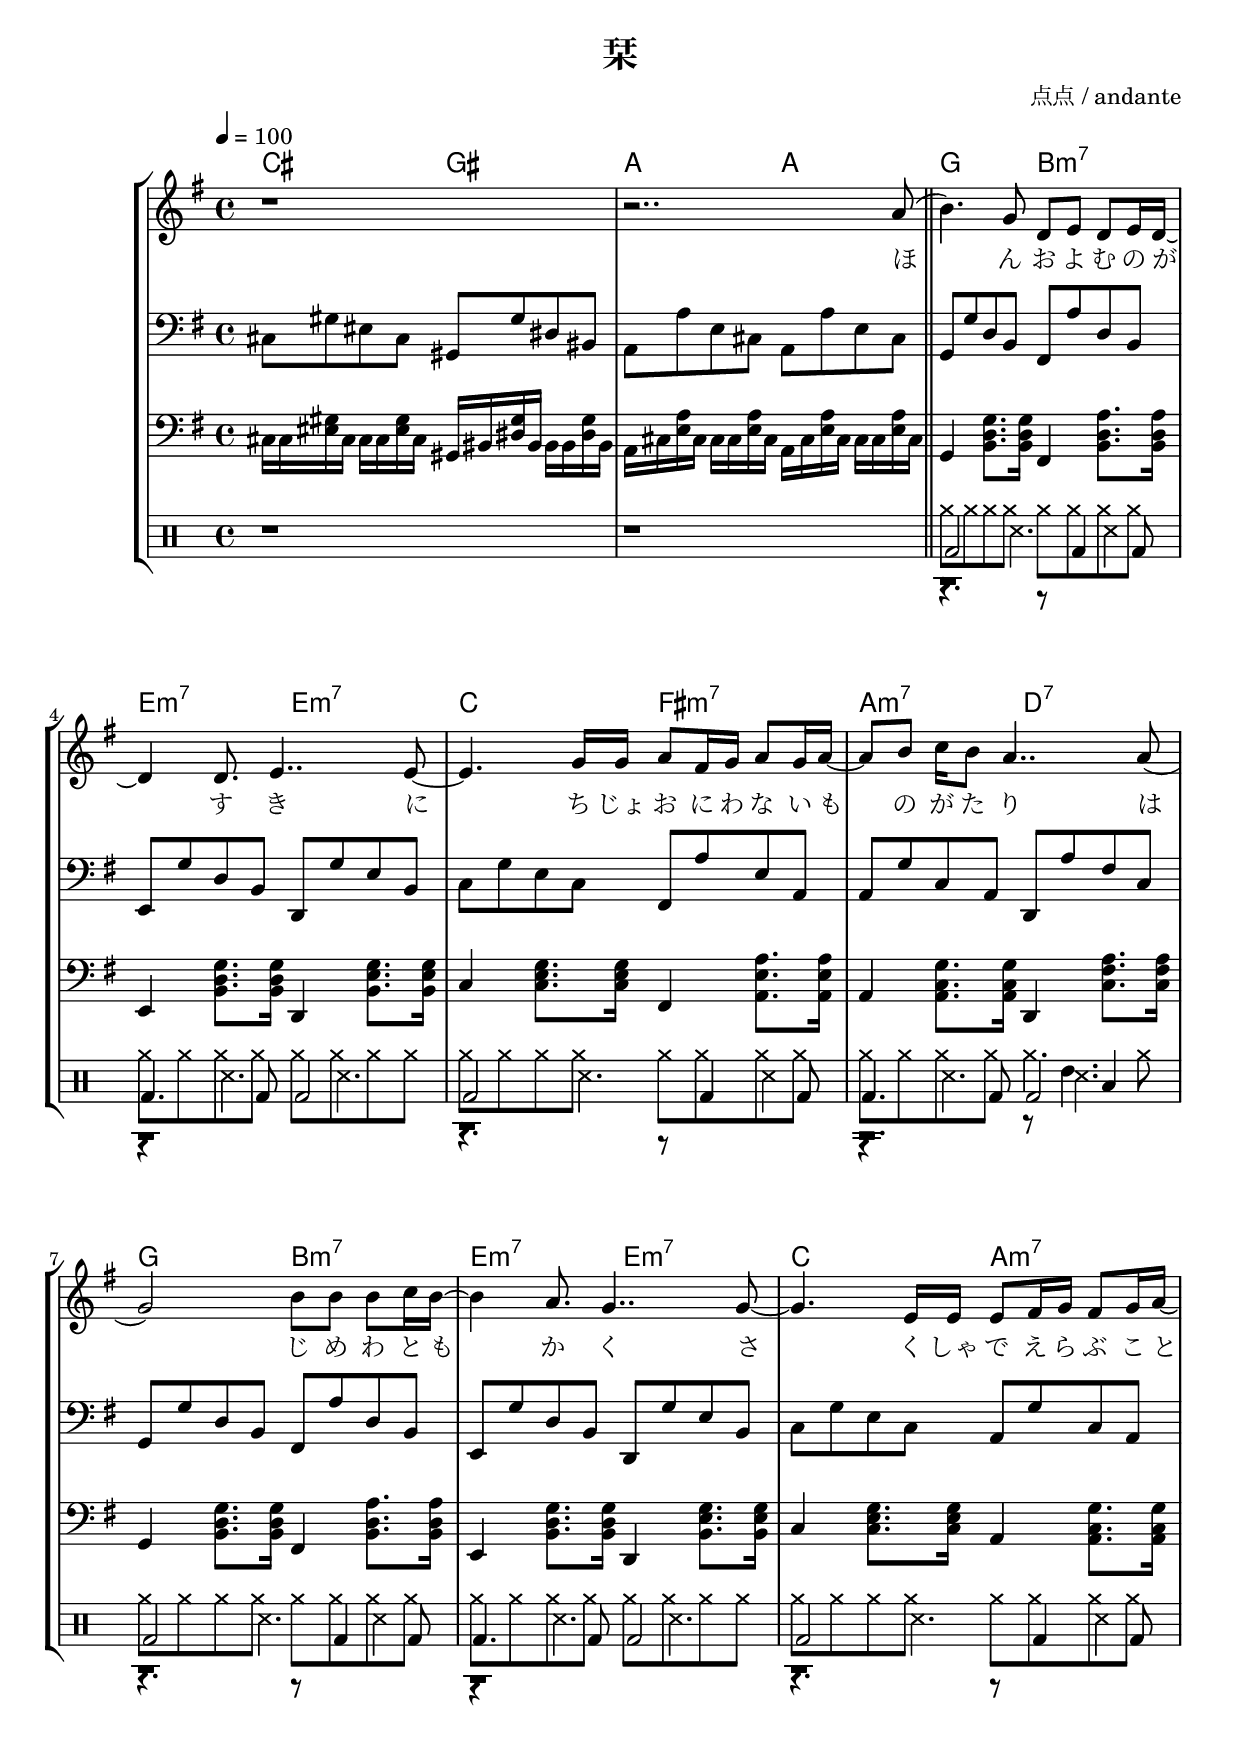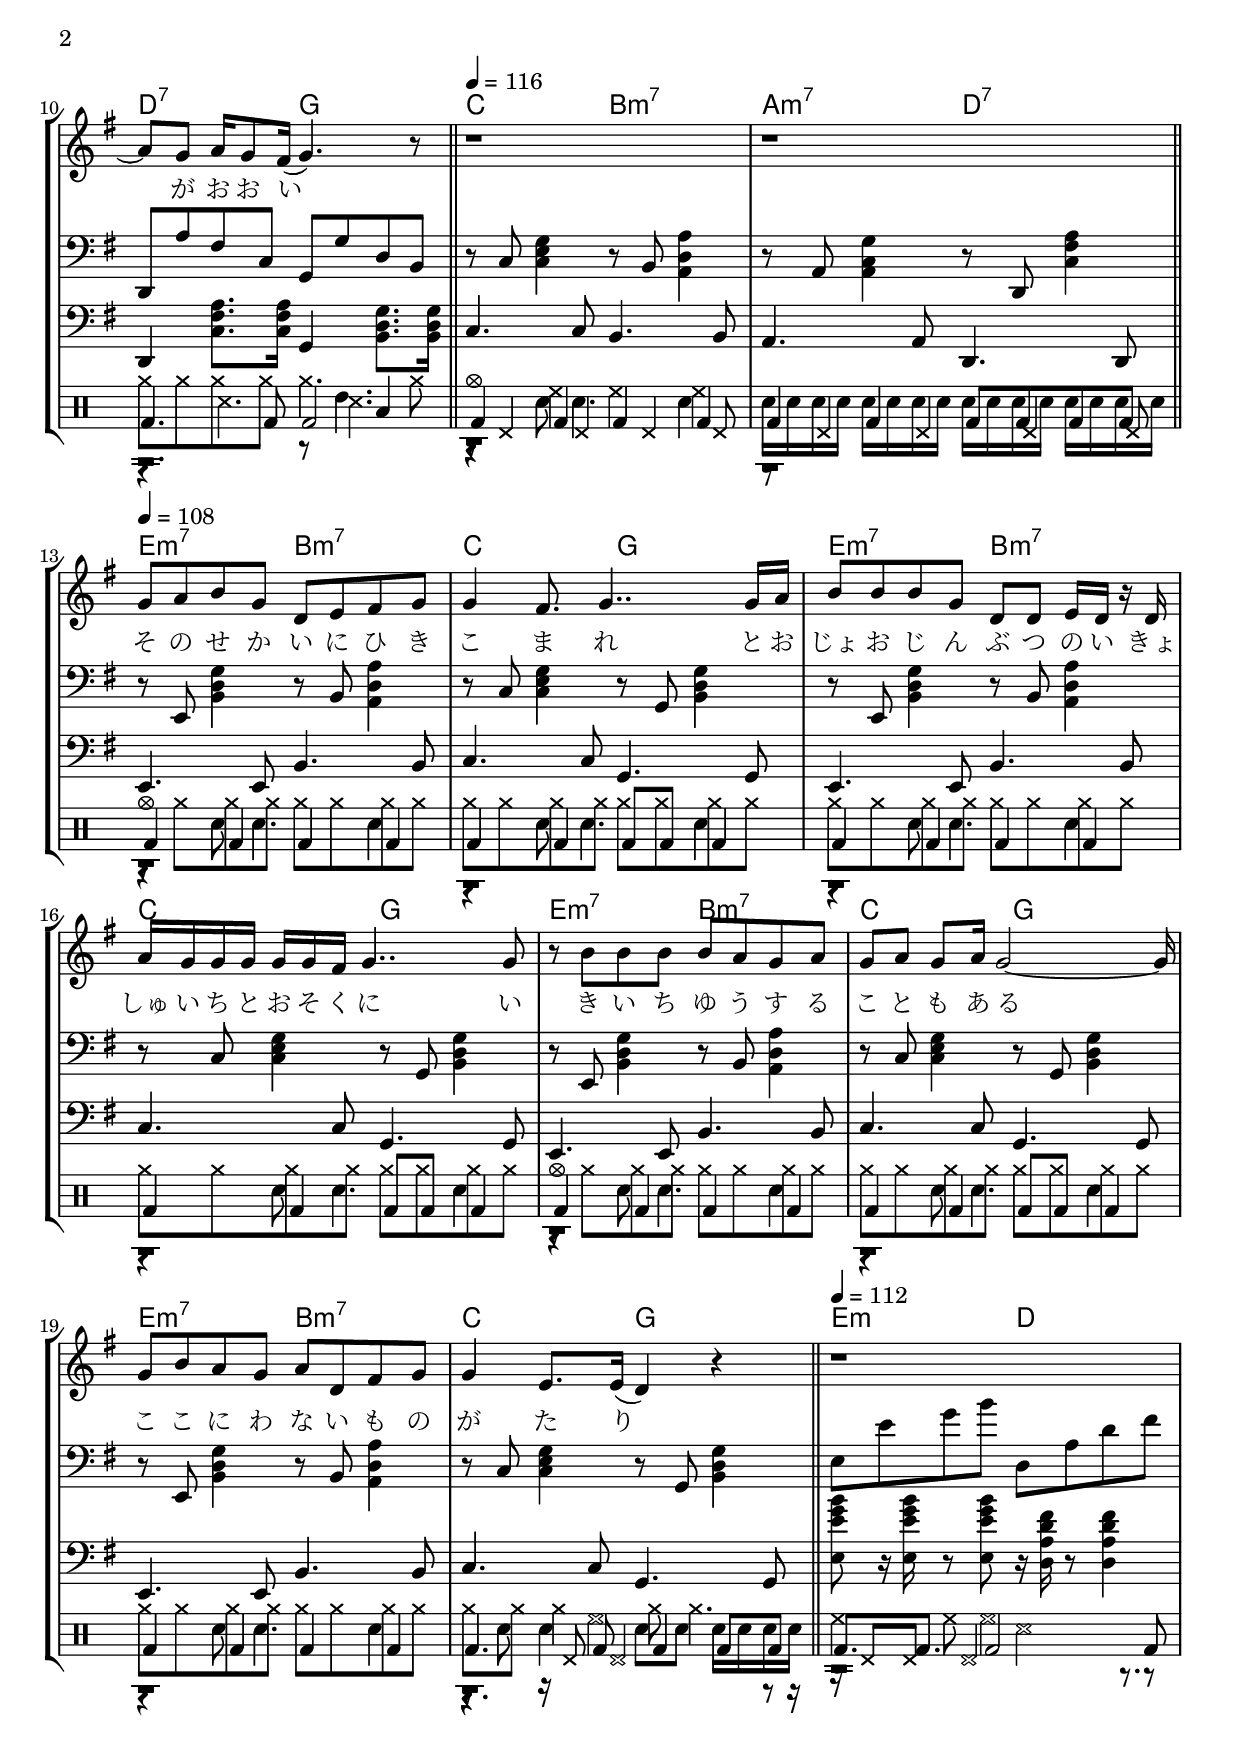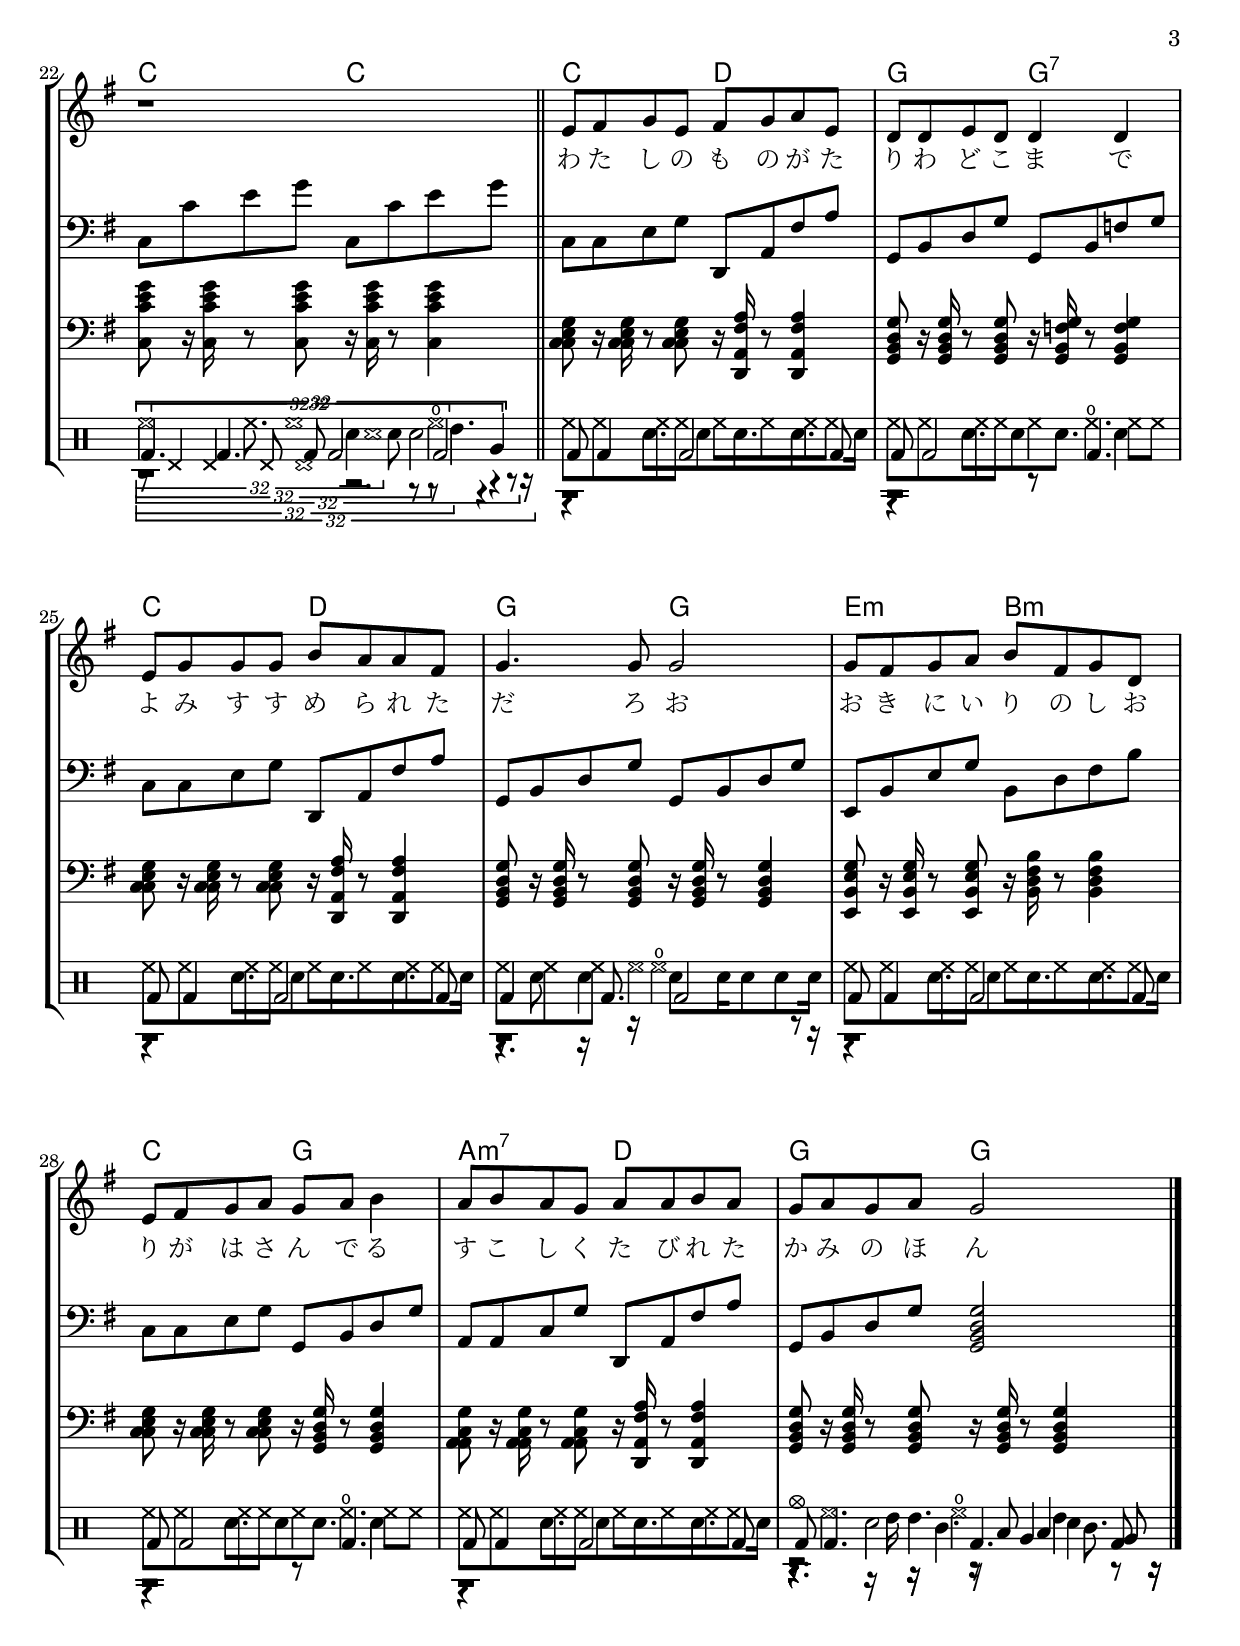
\version "2.12.1"

\header {
	title = \markup {栞}
	composer = \markup \center-column {"点点 / andante"}
}

harmony = \chordmode {
	cis2 gis a a 

	g b:min7 e:min7 e:min7 c fis:min7 a:min7 d:7 g b:min7 e:min7 e:min7 c a:min7 d:7 g 

	c b:min7 a:min7 d:7 

	e:min7 b:min7 c g e:min7 b:min7 c g e:min7 b:min7 c g e:min7 b:min7 c g 

	e:m d c c 

	c d g g:7 c d g g e:m b:m c g a:min7 d g g 
}

melody = {
	\key g \major
	\tempo 4 = 100
	r1 | r2.. 
	\set Staff.midiInstrument = #"fss0.37"
	a'8 
	(b'4.)  g'8  d'8  e'8  d'8  e'16  d'16~ 
	d'4  d'8.  e'4..  e'8~ 
	e'4.  g'16  g'16  a'8  fis'16  g'16  a'8  g'16  a'16~ 
	a'8  b'8  c''16  b'8  a'4..  a'8 
	(g'2)  b'8  b'8  b'8  c''16  b'16~ 
	b'4  a'8.  g'4..  g'8~ 
	g'4.  e'16  e'16  e'8  fis'16  g'16  fis'8  g'16  a'16~ 
	a'8  g'8  a'16  g'8  fis'16  (g'4.)  	r8 	\tempo 4 = 116
	r1 | r1   
	\set Staff.midiInstrument = #"fss0.35"
		\tempo 4 = 108
 g'8  a'8  b'8  g'8  d'8  e'8  fis'8  g'8 
	g'4  fis'8.  g'4..  g'16  a'16 
	b'8  b'8  b'8  g'8  d'8  d'8  e'16  d'16  r16  d'16 
	a'16  g'16  g'16  g'16  g'16  g'16  fis'16  g'4..  g'8 
	r8  b'8  b'8  b'8  b'8  a'8  g'8  a'8 
	g'8  a'8  g'8  a'16  g'2~g'16 
	g'8  b'8  a'8  g'8  a'8  d'8  fis'8  g'8 
	g'4  e'8.  e'16  (d'4)  	r4 	\tempo 4 = 112
	r1 | r1   
	\set Staff.midiInstrument = #"fss0.39"
	e'8  fis'8  g'8  e'8  fis'8  g'8  a'8  e'8 
	d'8  d'8  e'8  d'8  d'4  d'4 
	e'8  g'8  g'8  g'8  b'8  a'8  a'8  fis'8 
	g'4.  g'8  g'2 
	g'8  fis'8  g'8  a'8  b'8  fis'8  g'8  d'8 
	e'8  fis'8  g'8  a'8  g'8  a'8  b'4 
	a'8  b'8  a'8  g'8  a'8  a'8  b'8  a'8 
	g'8  a'8  g'8  a'8  g'2
	\bar "|."
}

words = \lyricmode {
	
	ほ  ん  お  よ  む  の  が  す  き  に  ち  じょ  お  に  わ  な  い  も  の  が  た  り  は  じ  め  わ  と  も  か  く  さ  く  しゃ  で  え  ら  ぶ  こ  と  が  お  お  い  
	
	そ  の  せ  か  い  に  ひ  き  こ  ま  れ  と  お  じょ  お  じ  ん  ぶ  つ  の  い  きょ  しゅ  い  ち  と  お  そ  く  に  い  き  い  ち  ゆ  う  す  る  こ  と  も  あ  る  こ  こ  に  わ  な  い  も  の  が  た  り  
	
	わ  た  し  の  も  の  が  た  り  わ  ど  こ  ま  で  よ  み  す  す  め  ら  れ  た  だ  ろ  お  お  き  に  い  り  の  し  お  り  が  は  さ  ん  で  る  す  こ  し  く  た  び  れ  た  か  み  の  ほ  ん  
}

tempochange = {
	\tempo 4 = 100
	r1 | r1 \bar "||"
	\tempo 4 = 100
	r1 | r1 | r1 | r1 | r1 | r1 | r1 | r1 \bar "||"
	\tempo 4 = 116
	r1 | r1 \bar "||"
	\tempo 4 = 108
	r1 | r1 | r1 | r1 | r1 | r1 | r1 | r1 \bar "||"
	\tempo 4 = 112
	r1 | r1 \bar "||"
	\tempo 4 = 112
	r1 | r1 | r1 | r1 | r1 | r1 | r1 | r1 \bar "|."
}

mainacc = {
	\clef bass
	\set Staff.midiInstrument = #"Acoustic Guitar (steel)"
	\key g \major
	\tempo 4 = 100
	cis8 gis eis cis
	gis,8 gis dis bis,
	a,8 a e cis
	a,8 a e cis
	\bar "||"

	\set Staff.midiInstrument = #"Acoustic Guitar (steel)"
	g,8 g d b,
	fis,8 a d b,
	e,8 g d b,
	d,8 g e b,
	c8 g e c
	fis,8 a e a,
	a,8 g c a,
	d,8 a fis c
	g,8 g d b,
	fis,8 a d b,
	e,8 g d b,
	d,8 g e b,
	c8 g e c
	a,8 g c a,
	d,8 a fis c
	g,8 g d b,
	\bar "||"

	\set Staff.midiInstrument = #"Acoustic Guitar (steel)"
	\tempo 4 = 116
	r8 c <c e g>4
	r8 b, <a, d a>4
	r8 a, <a, c g>4
	r8 d, <c fis a>4
	\bar "||"

	\set Staff.midiInstrument = #"Acoustic Guitar (nylon)"
	\tempo 4 = 108
	r8 e, <b, d g>4
	r8 b, <a, d a>4
	r8 c <c e g>4
	r8 g, <b, d g>4
	r8 e, <b, d g>4
	r8 b, <a, d a>4
	r8 c <c e g>4
	r8 g, <b, d g>4
	r8 e, <b, d g>4
	r8 b, <a, d a>4
	r8 c <c e g>4
	r8 g, <b, d g>4
	r8 e, <b, d g>4
	r8 b, <a, d a>4
	r8 c <c e g>4
	r8 g, <b, d g>4
	\bar "||"

	\set Staff.midiInstrument = #"Acoustic Guitar (steel)"
	\tempo 4 = 112
	e8 e'8 g'8 b'8
	d8 a8 d'8 fis'8
	c8 c'8 e'8 g'8
	c8 c'8 e'8 g'8
	\bar "||"

	\set Staff.midiInstrument = #"Acoustic Guitar (nylon)"
	c8 c8 e8 g8
	d,8 a,8 fis8 a8
	g,8 b,8 d8 g8
	g,8 b,8 f8 g8
	c8 c8 e8 g8
	d,8 a,8 fis8 a8
	g,8 b,8 d8 g8
	g,8 b,8 d8 g8
	e,8 b,8 e8 g8
	b,8 d8 fis8 b8
	c8 c8 e8 g8
	g,8 b,8 d8 g8
	a,8 a,8 c8 g8
	d,8 a,8 fis8 a8
	g,8 b,8 d8 g8
	<g, b, d g>2
	\bar "|."
}

subacc = {
	\clef bass
	\set Staff.midiInstrument = #"Acoustic grand"
	\key g \major
	\tempo 4 = 100
	cis16 cis <eis gis> cis cis cis <eis gis> cis
	gis,16 bis, <dis gis> bis, bis, bis, <dis gis> bis,
	a,16 cis <e a> cis cis cis <e a> cis
	a,16 cis <e a> cis cis cis <e a> cis
	\bar "||"

	\set Staff.midiInstrument = #"Acoustic grand"
	g,4 <b, d g>8. <b, d g>16
	fis,4 <b, d a>8. <b, d a>16
	e,4 <b, d g>8. <b, d g>16
	d,4 <b, e g>8. <b, e g>16
	c4 <c e g>8. <c e g>16
	fis,4 <a, e a>8. <a, e a>16
	a,4 <a, c g>8. <a, c g>16
	d,4 <c fis a>8. <c fis a>16
	g,4 <b, d g>8. <b, d g>16
	fis,4 <b, d a>8. <b, d a>16
	e,4 <b, d g>8. <b, d g>16
	d,4 <b, e g>8. <b, e g>16
	c4 <c e g>8. <c e g>16
	a,4 <a, c g>8. <a, c g>16
	d,4 <c fis a>8. <c fis a>16
	g,4 <b, d g>8. <b, d g>16
	\bar "||"

	\set Staff.midiInstrument = #"Bright Acoustic"
	\tempo 4 = 116
	c4.c8
	b,4.b,8
	a,4.a,8
	d,4.d,8
	\bar "||"

	\set Staff.midiInstrument = #"Electric Grand"
	\tempo 4 = 108
	e,4.e,8
	b,4.b,8
	c4.c8
	g,4.g,8
	e,4.e,8
	b,4.b,8
	c4.c8
	g,4.g,8
	e,4.e,8
	b,4.b,8
	c4.c8
	g,4.g,8
	e,4.e,8
	b,4.b,8
	c4.c8
	g,4.g,8
	\bar "||"

	\set Staff.midiInstrument = #"Electric Grand"
	\tempo 4 = 112
	<e e' g' b'>8 r16 <e e' g' b'>16 r8     <e e' g' b'>8
	r16 <d a d' fis'>16 r8     <d a d' fis'>4
	<c c' e' g'>8 r16 <c c' e' g'>16 r8     <c c' e' g'>8
	r16 <c c' e' g'>16 r8     <c c' e' g'>4
	\bar "||"

	\set Staff.midiInstrument = #"Electric Piano 1"
	<c c e g>8 r16 <c c e g>16 r8     <c c e g>8
	r16 <d, a, fis a>16 r8     <d, a, fis a>4
	<g, b, d g>8 r16 <g, b, d g>16 r8     <g, b, d g>8
	r16 <g, b, f g>16 r8     <g, b, f g>4
	<c c e g>8 r16 <c c e g>16 r8     <c c e g>8
	r16 <d, a, fis a>16 r8     <d, a, fis a>4
	<g, b, d g>8 r16 <g, b, d g>16 r8     <g, b, d g>8
	r16 <g, b, d g>16 r8     <g, b, d g>4
	<e, b, e g>8 r16 <e, b, e g>16 r8     <e, b, e g>8
	r16 <b, d fis b>16 r8     <b, d fis b>4
	<c c e g>8 r16 <c c e g>16 r8     <c c e g>8
	r16 <g, b, d g>16 r8     <g, b, d g>4
	<a, a, c g>8 r16 <a, a, c g>16 r8     <a, a, c g>8
	r16 <d, a, fis a>16 r8     <d, a, fis a>4
	<g, b, d g>8 r16 <g, b, d g>16 r8     <g, b, d g>8
	r16 <g, b, d g>16 r8     <g, b, d g>4
	\bar "|."
}

percA = {
	\drummode {
	r1 |r1 \bar "||"
	bd2 r8 bd4 bd8  |bd4. bd8 bd2  |bd2 r8 bd4 bd8  |bd4. bd8 bd2  |bd2 r8 bd4 bd8  |bd4. bd8 bd2  |bd2 r8 bd4 bd8  |bd4. bd8 bd2  \bar "||"
	r4 hh4 hh4 hh4  |r1  \bar "||"
	r8 cymr8 cymr8 cymr8 cymr8 cymr8 cymr8 cymr8  |cymr8 cymr8 cymr8 cymr8 cymr8 cymr8 cymr8 cymr8  |cymr8 cymr8 cymr8 cymr8 cymr8 cymr8 cymr8 cymr8  |cymr8 cymr8 cymr8 cymr8 cymr8 cymr8 cymr8 cymr8  |r8 cymr8 cymr8 cymr8 cymr8 cymr8 cymr8 cymr8  |cymr8 cymr8 cymr8 cymr8 cymr8 cymr8 cymr8 cymr8  |cymr8 cymr8 cymr8 cymr8 cymr8 cymr8 cymr8 cymr8  |cymr8 cymr8 cymr4 cymr8 cymr4.  \bar "||"
	hh4 hh8 hh2 r8  |\times 16/32{ hh2 hh8. hh1 r4 r16 } \bar "||"
	hh8 hh8 hh8 hh8 hh8 hh8 hh8 hh8  |hh8 hh8 hh8 hh8 hh4 hh8 hh8  |hh8 hh8 hh8 hh8 hh8 hh8 hh8 hh8  |hh8 hh8 hh8 hh2 r8  |hh8 hh8 hh8 hh8 hh8 hh8 hh8 hh8  |hh8 hh8 hh8 hh8 hh4 hh8 hh8  |hh8 hh8 hh8 hh8 hh8 hh8 hh8 hh8  |r8 hh2. r8  \bar "|."
	}
}

percB = {
	\drummode {
	r1 |r1 \bar "||"
	r4. ss4. ss4  |r4 ss4. ss4.  |r4. ss4. ss4  |r4 ss4. ss4.  |r4. ss4. ss4  |r4 ss4. ss4.  |r4. ss4. ss4  |r4 ss4. ss4.  \bar "||"
	r4 sn8 sn4. sn4  |sn16 sn16 sn16 sn16 sn16 sn16 sn16 sn16 sn16 sn16 sn16 sn16 sn16 sn16 sn16 sn16  \bar "||"
	r4 sn8 sn4. sn4  |r4 sn8 sn4. sn4  |r4 sn8 sn4. sn4  |r4 sn8 sn4. sn4  |r4 sn8 sn4. sn4  |r4 sn8 sn4. sn4  |r4 sn8 sn4. sn4  |r8 sn8 sn4 sn8 sn8 sn16 sn16 sn16 sn16  \bar "||"
	r16 hhp8 hhp8 hhp2 r8.  |\times 16/32{ r8 hhp4 hhp4 hhp8 hhp1 r4 } \bar "||"
	r4 sn8. sn8 sn8. sn8. sn16  |r4 sn8. sn8 sn8. sn4  |r4 sn8. sn8 sn8. sn8. sn16  |r8 sn8 sn4 sn8 sn16 sn8 sn8 sn16  |r4 sn8. sn8 sn8. sn8. sn16  |r4 sn8. sn8 sn8. sn4  |r4 sn8. sn8 sn8. sn8. sn16  |r4 sn2 sn4  \bar "|."
	}
}

percC = {
	\drummode {
	r1 |r1 \bar "||"
	cymr8 cymr8 cymr8 cymr8 cymr8 cymr8 cymr8 cymr8  |cymr8 cymr8 cymr8 cymr8 cymr8 cymr8 cymr8 cymr8  |cymr8 cymr8 cymr8 cymr8 cymr8 cymr8 cymr8 cymr8  |cymr8 cymr8 cymr8 cymr8 cymr4. cymr8  |cymr8 cymr8 cymr8 cymr8 cymr8 cymr8 cymr8 cymr8  |cymr8 cymr8 cymr8 cymr8 cymr8 cymr8 cymr8 cymr8  |cymr8 cymr8 cymr8 cymr8 cymr8 cymr8 cymr8 cymr8  |cymr8 cymr8 cymr8 cymr8 cymr4. cymr8  \bar "||"
	bd4 bd4 bd4 bd4  |bd4 bd4 bd8 bd8 bd8 bd8  \bar "||"
	bd4 bd4 bd4 bd4  |bd4 bd4 bd8 bd8 bd4  |bd4 bd4 bd4 bd4  |bd4 bd4 bd8 bd8 bd4  |bd4 bd4 bd4 bd4  |bd4 bd4 bd8 bd8 bd4  |bd4 bd4 bd4 bd4  |bd4. bd8 bd4 bd8 bd8  \bar "||"
	r1  |\times 16/32{ r1 r2 hho2 } \bar "||"
	bd8 bd4 bd2 bd8  |bd8 bd2 bd4.  |bd8 bd4 bd2 bd8  |bd4 r16 bd8. bd2  |bd8 bd4 bd2 bd8  |bd8 bd2 bd4.  |bd8 bd4 bd2 bd8  |bd8 bd4. bd4. bd8  \bar "|."
	}
}

percD = {
	\drummode {
	r1 |r1 \bar "||"
	r1 |r1 |r1 |r2. toml4  |r1 |r1 |r1 |r2. toml4  \bar "||"
	r8 hhp4 hhp4 hhp4 hhp8  |r8 hhp4 hhp4 hhp4 hhp8  \bar "||"
	cymc1  |r1 |r1 |r1 |cymc1  |r1 |r1 |r1 \bar "||"
	bd8. bd8. bd2 bd8  |\times 16/32{ bd4. bd4. bd8 bd2 r8 bd2 } \bar "||"
	r1  |r2 r8 hho4.  |r1  |r4. r16 hho2 r16  |r1  |r2 r8 hho4.  |r1  |r4. r16 hho2 r16  \bar "|."
	}
}

percE = {
	\drummode {
	r1 |r1 \bar "||"
	r1 |r1 |r1 |r2 r8 tommh4.  |r1 |r1 |r1 |r2 r8 tommh4.  \bar "||"
	cymc1  |r1 \bar "||"
	r1 |r1 |r1 |r1 |r1 |r1 |r1 |r4 r16 hhp8 hhp2 r16  \bar "||"
	r2 ss2  |\times 16/32{ r1 ss1 } \bar "||"
	r1 |r1 |r1 |r1 |r1 |r1 |r1 |cymc1  \bar "|."
	}
}

percF = {
	\drummode {
	r1 | r1 \bar "||"
	r1 | r1 | r1 | r1 | r1 | r1 | r1 | r1 \bar "||"
	r1 | r1 \bar "||"
	r1 |r1 |r1 |r1 |r1 |r1 |r1 |r4. hh2 r8  \bar "||"
	r1 |\times 16/32{ r1 sn4 sn8 sn2 r8 } \bar "||"
	r1 |r1 |r1 |r1 |r1 |r1 |r1 |r4 r16 tommh16 tommh4. tommh4  \bar "|."
	}
}

percG = {
	\drummode {
	r1 | r1 \bar "||"
	r1 | r1 | r1 | r1 | r1 | r1 | r1 | r1 \bar "||"
	r1 | r1 \bar "||"
	r1 | r1 | r1 | r1 | r1 | r1 | r1 | r1 \bar "||"
	r1 |r1 \bar "||"
	r1 |r1 |r1 |r1 |r1 |r1 |r1 |r4. r16 tomml4. tomml8.  \bar "|."
	}
}

percH = {
	\drummode {
	r1 | r1 \bar "||"
	r1 | r1 | r1 | r1 | r1 | r1 | r1 | r1 \bar "||"
	r1 | r1 \bar "||"
	r1 | r1 | r1 | r1 | r1 | r1 | r1 | r1 \bar "||"
	r1 |\times 16/32{ r1 r2 r8 tommh4. } \bar "||"
	r1 |r1 |r1 |r1 |r1 |r1 |r1 |r2 r16 toml8 toml4 r16  \bar "|."
	}
}

percI = {
	\drummode {
	r1 | r1 \bar "||"
	r1 | r1 | r1 | r1 | r1 | r1 | r1 | r1 \bar "||"
	r1 | r1 \bar "||"
	r1 | r1 | r1 | r1 | r1 | r1 | r1 | r1 \bar "||"
	r1 |\times 16/32{ r1 r2. tomfh4 } \bar "||"
	r1 |r1 |r1 |r1 |r1 |r1 |r1 |r2 r8 tomfh4 tomfh8  \bar "|."
	}
}

\score {
	<<
		\new StaffGroup <<
			\new ChordNames {\harmony}
			\new Voice = "melody" {\melody}
			\new Lyrics \lyricsto "melody" \words
			\new Staff = "mainacc" {\mainacc}
			\new Staff = "subacc" {\subacc}
			\new DrumStaff <<
				\new DrumVoice {\percA}
				\new DrumVoice {\percB}
				\new DrumVoice {\percC}
				\new DrumVoice {\percD}
				\new DrumVoice {\percE}
				\new DrumVoice {\percF}
				\new DrumVoice {\percG}
				\new DrumVoice {\percH}
				\new DrumVoice {\percI}
			>>
		>>
	>>
	\layout { }
}
